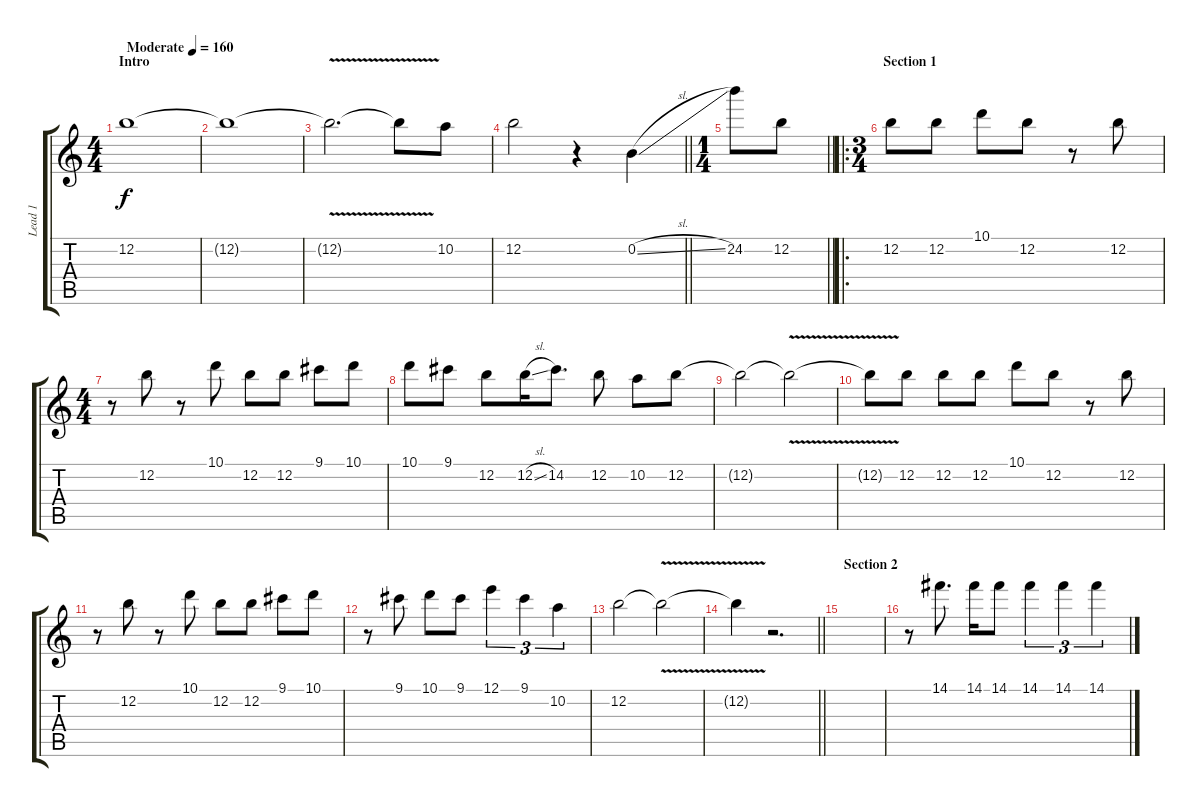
\track ("Lead 1" "Lead 1") {instrument distortionguitar}
\staff {score tabs}
\tuning (E4 B3 G3 D3 A2 E2) {hide}
\ts (4 4)
\section ("" "Intro")
\tempo (160 "Moderate")
\clef g2
\ks c
12.2.1{dy f instrument distortionguitar} |
12.2{t}.1 |
12.2{v t}.2{d} 12.2{t}.8 10.2.8 |
\barLineRight lightlight
12.2.2 r.4 0.2{sl}.4 |
\ts (1 4)
\barLineRight lightlight
24.2.8 12.2.8 |
\ro
\ts (3 4)
\section ("" "Section 1")
12.2.8 12.2.8 10.1.8 12.2.8 r.8 12.2.8 |
\ts (4 4)
r.8 12.2.8 r.8 10.1.8 12.2.8 12.2.8 9.1.8 10.1.8 |
10.1.8 9.1.8 12.2.8 12.2{sl}.16 14.2.8{d} 12.2.8 10.2.8 12.2.8 |
12.2{t}.2 12.2{v t}.2 |
12.2{t}.8 12.2.8 12.2.8 12.2.8 10.1.8 12.2.8 r.8 12.2.8 |
r.8 12.2.8 r.8 10.1.8 12.2.8 12.2.8 9.1.8 10.1.8 |
r.8 9.1.8 10.1.8 9.1.8 12.1.4{tu (3 2)} 9.1.4{tu (3 2)} 10.2.4{tu (3 2)} |
12.2.2 12.2{v t}.2 |
\barLineRight lightlight
12.2{t}.4 r.2{d} |
\section ("" "Section 2")
|
r.8 14.1.8{d} 14.1.16 14.1.8 14.1.4{tu (3 2)} 14.1.4{tu (3 2)} 14.1.4{tu (3 2)}
